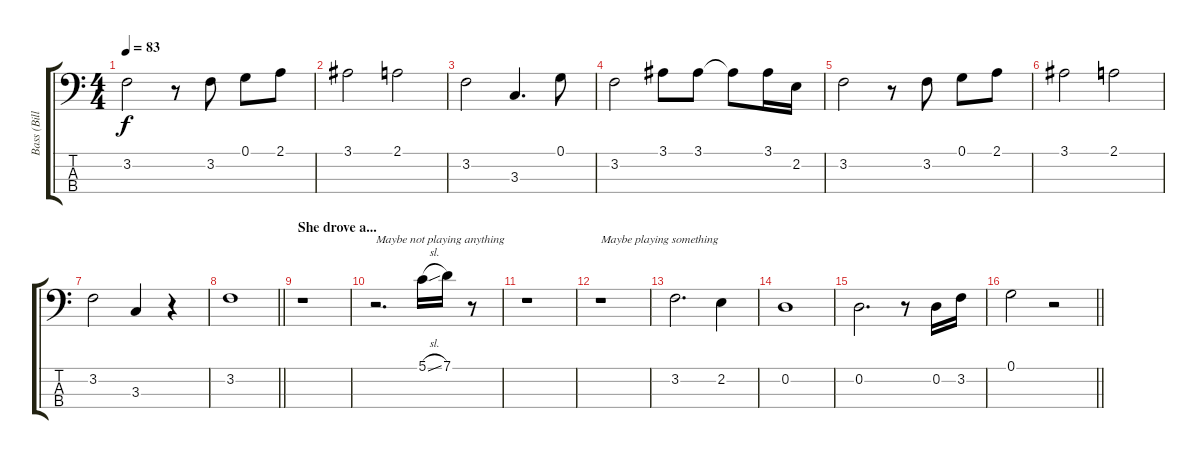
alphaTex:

\track ("Bass (Bill)" "Bass (Bill") {instrument electricbassfinger}
\staff {score tabs}
\tuning (G2 D2 A1 E1) {hide}
\ts (4 4)
\tempo 83
\clef f4
\ks c
3.2.2{dy f} r.8 3.2.8 0.1.8 2.1.8 |
3.1.2 2.1.2 |
3.2.2 3.3.4{d} 0.1.8 |
3.2.2 3.1.8 3.1.8 3.1{t}.8 3.1.16 2.2.16 |
3.2.2 r.8 3.2.8 0.1.8 2.1.8 |
3.1.2 2.1.2 |
3.2.2 3.3.4 r.4 |
\barLineRight lightlight
3.2.1 |
\section ("" "She drove a...")
r.1 |
r.2{d txt "Maybe not playing anything"} 5.1{sl}.16 7.1.16 r.8 |
r.1 |
r.1{txt "Maybe playing something"} |
3.2.2{d} 2.2.4 |
0.2.1 |
0.2.2{d} r.8 0.2.16 3.2.16 |
\barLineRight lightlight
0.1.2 r.2
